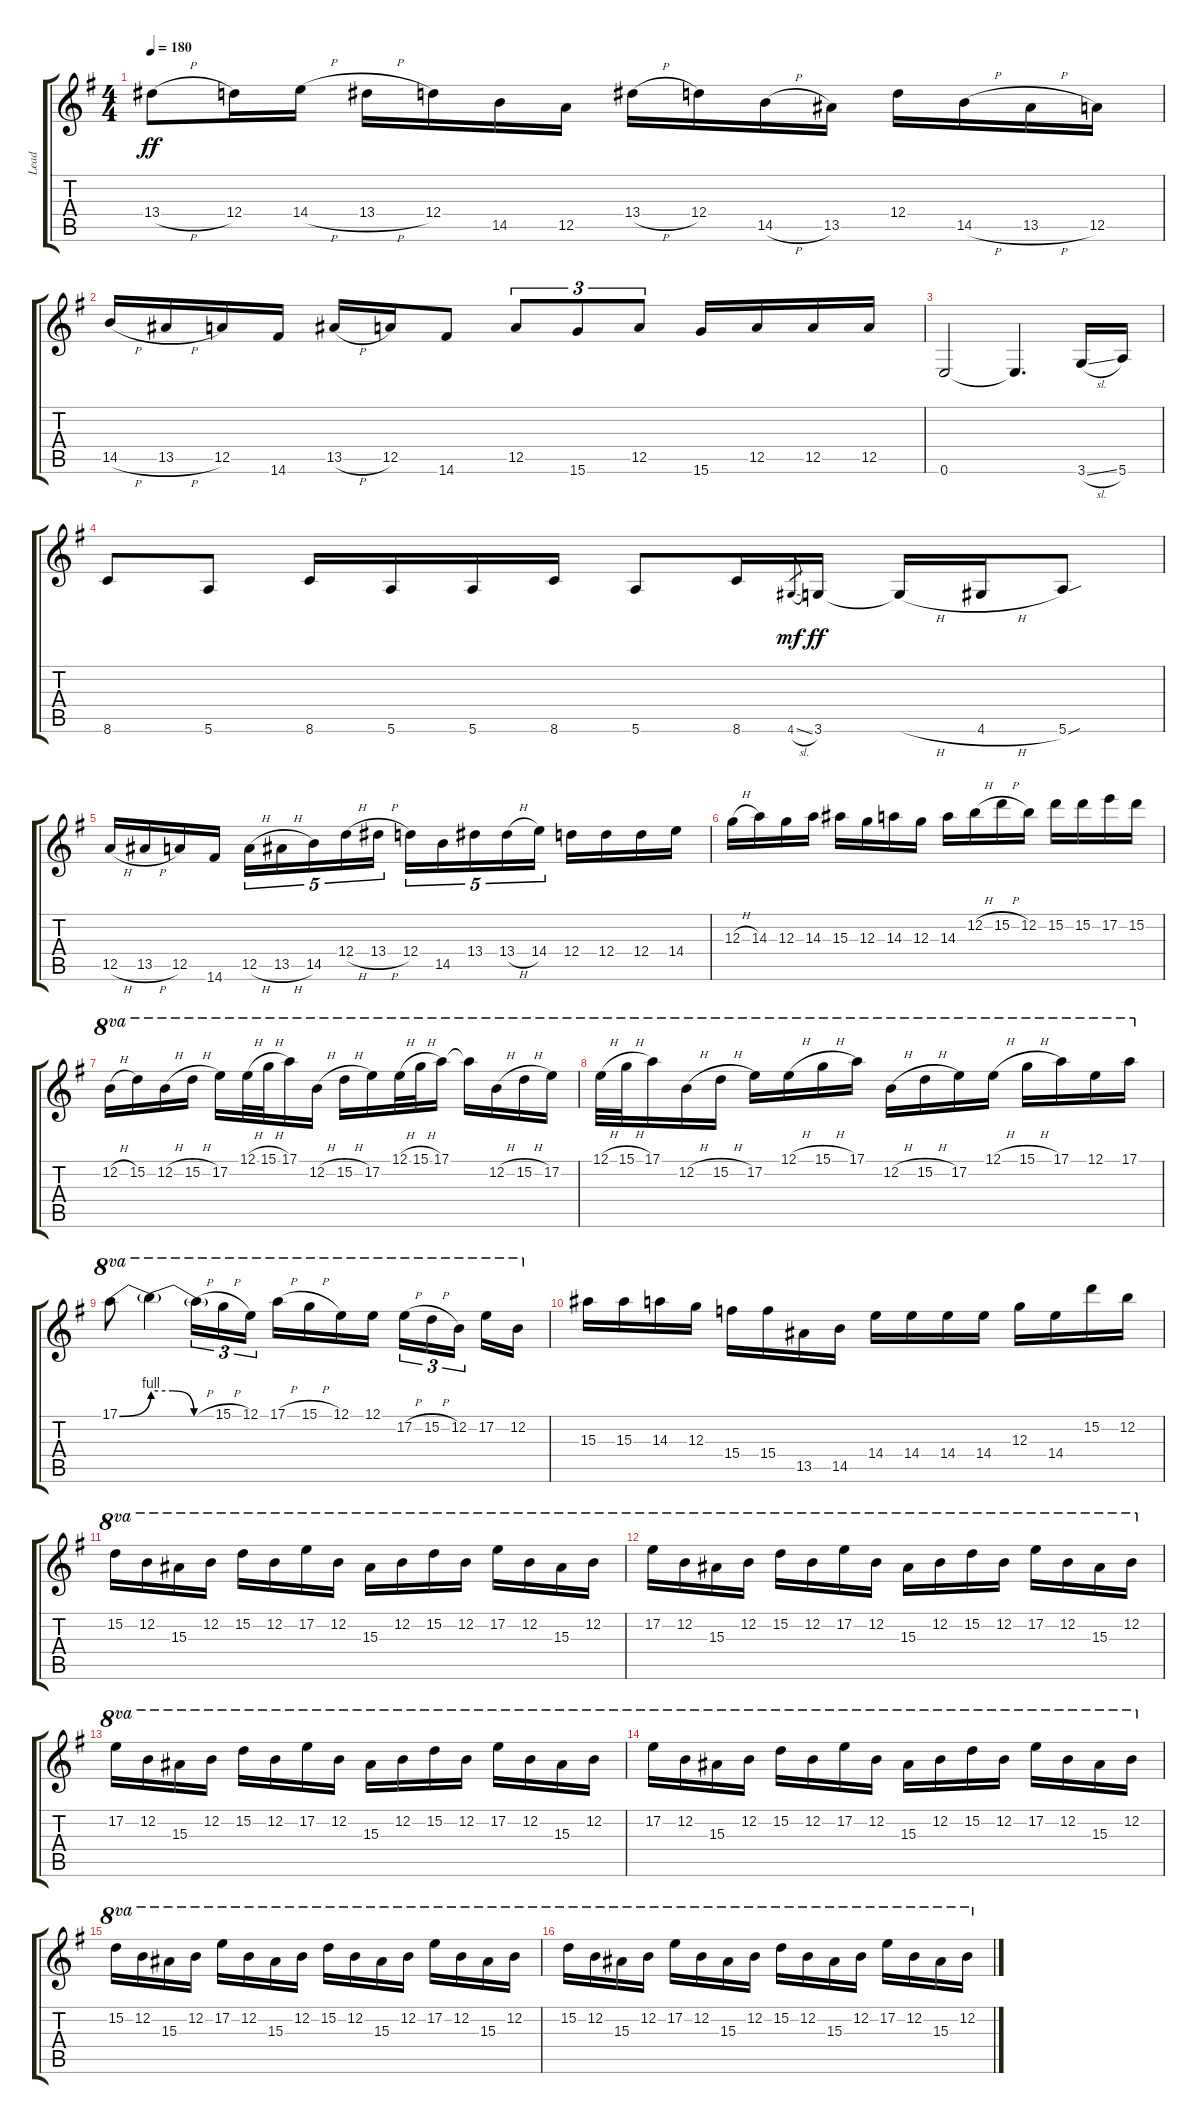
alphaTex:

\track ("Lead" "Lead") {instrument distortionguitar}
\staff {score tabs}
\tuning (E4 B3 G3 D3 A2 E2) {hide}
\ts (4 4)
\tempo 180
\clef g2
\ks g
13.4{h}.8{dy ff} 12.4.16 14.4{h}.16 13.4{h}.16 12.4.16 14.5.16 12.5.16 13.4{h}.16 12.4.16 14.5{h}.16 13.5.16 12.4.16 14.5{h}.16 13.5{h}.16 12.5.16 |
14.5{h}.16 13.5{h}.16 12.5.16 14.6.16 13.5{h}.16 12.5.16 14.6.8 12.5.8{tu (3 2)} 15.6.8{tu (3 2)} 12.5.8{tu (3 2)} 15.6.16 12.5.16 12.5.16 12.5.16 |
0.6.2 0.6{t}.4{d} 3.6{sl}.16 5.6.16 |
8.6.8 5.6.8 8.6.16 5.6.16 5.6.16 8.6.16 5.6.8 8.6.16 4.6{sl}.8{gr dy mf} 3.6.16{dy ff} 3.6{h t}.16 4.6{h}.16 5.6{sou}.8 |
12.5{h}.16 13.5{h}.16 12.5.16 14.6.16 12.5{h}.16{tu (5 4)} 13.5{h}.16{tu (5 4)} 14.5.16{tu (5 4)} 12.4{h}.16{tu (5 4)} 13.4{h}.16{tu (5 4)} 12.4.16{tu (5 4)} 14.5.16{tu (5 4)} 13.4.16{tu (5 4)} 13.4{h}.16{tu (5 4)} 14.4.16{tu (5 4)} 12.4.16 12.4.16 12.4.16 14.4.16 |
12.3{h}.16 14.3.16 12.3.16 14.3.16 15.3.16 12.3.16 14.3.16 12.3.16 14.3.16 12.2{h}.16 15.2{h}.16 12.2.16 15.2.16 15.2.16 17.2.16 15.2.16 |
12.2{h}.16{ot 8va} 15.2.16{ot 8va} 12.2{h}.16{ot 8va} 15.2{h}.16{ot 8va} 17.2.16{ot 8va} 12.1{h}.32{ot 8va} 15.1{h}.32{ot 8va} 17.1.16{ot 8va} 12.2{h}.16{ot 8va} 15.2{h}.16{ot 8va} 17.2.16{ot 8va} 12.1{h}.32{ot 8va} 15.1{h}.32{ot 8va} 17.1.16{ot 8va} 17.1{t}.16{ot 8va} 12.2{h}.16{ot 8va} 15.2{h}.16{ot 8va} 17.2.16{ot 8va} |
12.1{h}.32{ot 8va} 15.1{h}.32{ot 8va} 17.1.16{ot 8va} 12.2{h}.16{ot 8va} 15.2{h}.16{ot 8va} 17.2.16{ot 8va} 12.1{h}.16{ot 8va} 15.1{h}.16{ot 8va} 17.1.16{ot 8va} 12.2{h}.16{ot 8va} 15.2{h}.16{ot 8va} 17.2.16{ot 8va} 12.1{h}.16{ot 8va} 15.1{h}.16{ot 8va} 17.1.16{ot 8va} 12.1.16{ot 8va} 17.1.16{ot 8va} |
17.1{be (bend 0 0 60 4)}.8{ot 8va} 17.1{be (custom 0 4 20 4 40 0 60 0) t}.4{ot 8va} 17.1{h t}.16{tu (3 2) ot 8va} 15.1{h}.16{tu (3 2) ot 8va} 12.1.16{tu (3 2) ot 8va} 17.1{h}.16{ot 8va} 15.1{h}.16{ot 8va} 12.1.16{ot 8va} 12.1.16{ot 8va} 17.2{h}.16{tu (3 2) ot 8va} 15.2{h}.16{tu (3 2) ot 8va} 12.2.16{tu (3 2) ot 8va beam splitsecondary} 17.2.16{ot 8va} 12.2.16{ot 8va} |
15.3.16 15.3.16 14.3.16 12.3.16 15.4.16 15.4.16 13.5.16 14.5.16 14.4.16 14.4.16 14.4.16 14.4.16 12.3.16 14.4.16 15.2.16 12.2.16 |
15.2.16{ot 8va} 12.2.16{ot 8va} 15.3.16{ot 8va} 12.2.16{ot 8va} 15.2.16{ot 8va} 12.2.16{ot 8va} 17.2.16{ot 8va} 12.2.16{ot 8va} 15.3.16{ot 8va} 12.2.16{ot 8va} 15.2.16{ot 8va} 12.2.16{ot 8va} 17.2.16{ot 8va} 12.2.16{ot 8va} 15.3.16{ot 8va} 12.2.16{ot 8va} |
17.2.16{ot 8va} 12.2.16{ot 8va} 15.3.16{ot 8va} 12.2.16{ot 8va} 15.2.16{ot 8va} 12.2.16{ot 8va} 17.2.16{ot 8va} 12.2.16{ot 8va} 15.3.16{ot 8va} 12.2.16{ot 8va} 15.2.16{ot 8va} 12.2.16{ot 8va} 17.2.16{ot 8va} 12.2.16{ot 8va} 15.3.16{ot 8va} 12.2.16{ot 8va} |
17.2.16{ot 8va} 12.2.16{ot 8va} 15.3.16{ot 8va} 12.2.16{ot 8va} 15.2.16{ot 8va} 12.2.16{ot 8va} 17.2.16{ot 8va} 12.2.16{ot 8va} 15.3.16{ot 8va} 12.2.16{ot 8va} 15.2.16{ot 8va} 12.2.16{ot 8va} 17.2.16{ot 8va} 12.2.16{ot 8va} 15.3.16{ot 8va} 12.2.16{ot 8va} |
17.2.16{ot 8va} 12.2.16{ot 8va} 15.3.16{ot 8va} 12.2.16{ot 8va} 15.2.16{ot 8va} 12.2.16{ot 8va} 17.2.16{ot 8va} 12.2.16{ot 8va} 15.3.16{ot 8va} 12.2.16{ot 8va} 15.2.16{ot 8va} 12.2.16{ot 8va} 17.2.16{ot 8va} 12.2.16{ot 8va} 15.3.16{ot 8va} 12.2.16{ot 8va} |
15.2.16{ot 8va} 12.2.16{ot 8va} 15.3.16{ot 8va} 12.2.16{ot 8va} 17.2.16{ot 8va} 12.2.16{ot 8va} 15.3.16{ot 8va} 12.2.16{ot 8va} 15.2.16{ot 8va} 12.2.16{ot 8va} 15.3.16{ot 8va} 12.2.16{ot 8va} 17.2.16{ot 8va} 12.2.16{ot 8va} 15.3.16{ot 8va} 12.2.16{ot 8va} |
15.2.16{ot 8va} 12.2.16{ot 8va} 15.3.16{ot 8va} 12.2.16{ot 8va} 17.2.16{ot 8va} 12.2.16{ot 8va} 15.3.16{ot 8va} 12.2.16{ot 8va} 15.2.16{ot 8va} 12.2.16{ot 8va} 15.3.16{ot 8va} 12.2.16{ot 8va} 17.2.16{ot 8va} 12.2.16{ot 8va} 15.3.16{ot 8va} 12.2.16{ot 8va}
